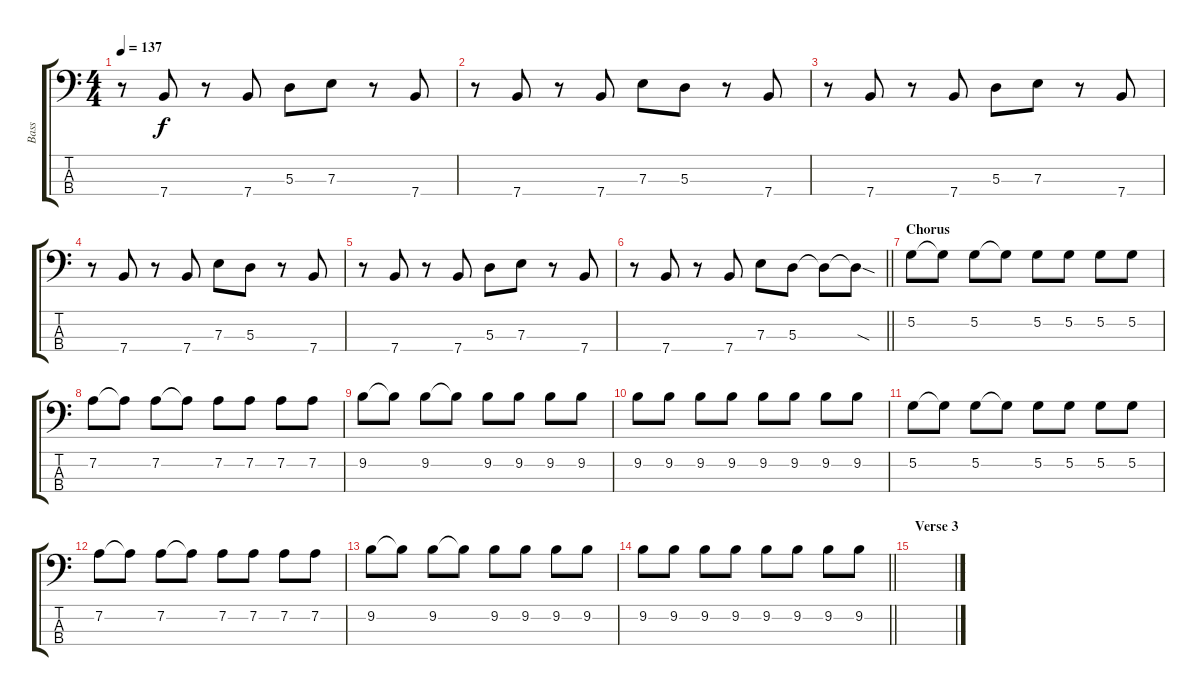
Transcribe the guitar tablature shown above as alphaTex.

\track ("Bass" "Bass") {instrument electricbassfinger}
\staff {score tabs}
\tuning (G2 D2 A1 E1) {hide}
\ts (4 4)
\tempo 137
\clef f4
\ks c
r.8{dy f} 7.4.8 r.8 7.4.8 5.3.8 7.3.8 r.8 7.4.8 |
r.8 7.4.8 r.8 7.4.8 7.3.8 5.3.8 r.8 7.4.8 |
r.8 7.4.8 r.8 7.4.8 5.3.8 7.3.8 r.8 7.4.8 |
r.8 7.4.8 r.8 7.4.8 7.3.8 5.3.8 r.8 7.4.8 |
r.8 7.4.8 r.8 7.4.8 5.3.8 7.3.8 r.8 7.4.8 |
\barLineRight lightlight
r.8 7.4.8 r.8 7.4.8 7.3.8 5.3.8 5.3{t}.8 5.3{sod t}.8 |
\section ("" "Chorus")
5.2.8 5.2{t}.8 5.2.8 5.2{t}.8 5.2.8 5.2.8 5.2.8 5.2.8 |
7.2.8 7.2{t}.8 7.2.8 7.2{t}.8 7.2.8 7.2.8 7.2.8 7.2.8 |
9.2.8 9.2{t}.8 9.2.8 9.2{t}.8 9.2.8 9.2.8 9.2.8 9.2.8 |
9.2.8 9.2.8 9.2.8 9.2.8 9.2.8 9.2.8 9.2.8 9.2.8 |
5.2.8 5.2{t}.8 5.2.8 5.2{t}.8 5.2.8 5.2.8 5.2.8 5.2.8 |
7.2.8 7.2{t}.8 7.2.8 7.2{t}.8 7.2.8 7.2.8 7.2.8 7.2.8 |
9.2.8 9.2{t}.8 9.2.8 9.2{t}.8 9.2.8 9.2.8 9.2.8 9.2.8 |
\barLineRight lightlight
9.2.8 9.2.8 9.2.8 9.2.8 9.2.8 9.2.8 9.2.8 9.2.8 |
\section ("" "Verse 3")
